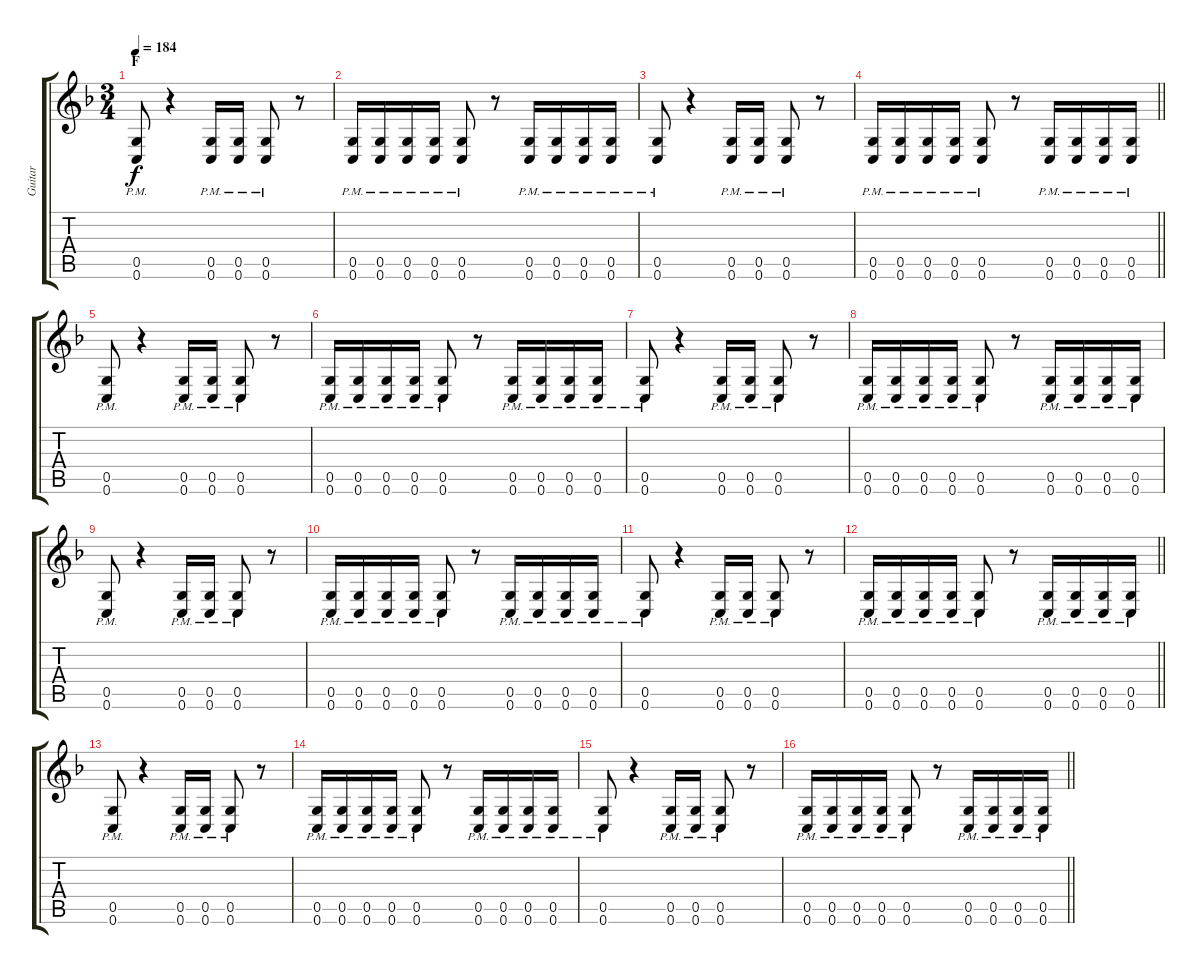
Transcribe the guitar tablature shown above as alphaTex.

\track ("Guitar" "Guitar") {instrument distortionguitar}
\staff {score tabs}
\tuning (D4 A3 F3 C3 G2 C2) {hide}
\ts (3 4)
\section ("" "F")
\tempo 184
\clef g2
\ks f
(0.5{pm} 0.6{pm}).8{dy f} r.4 (0.5{pm} 0.6{pm}).16 (0.5{pm} 0.6{pm}).16 (0.5{pm} 0.6{pm}).8 r.8 |
(0.5{pm} 0.6{pm}).16 (0.5{pm} 0.6{pm}).16 (0.5{pm} 0.6{pm}).16 (0.5{pm} 0.6{pm}).16 (0.5{pm} 0.6{pm}).8 r.8 (0.5{pm} 0.6{pm}).16 (0.5{pm} 0.6{pm}).16 (0.5{pm} 0.6{pm}).16 (0.5{pm} 0.6{pm}).16 |
(0.5{pm} 0.6{pm}).8 r.4 (0.5{pm} 0.6{pm}).16 (0.5{pm} 0.6{pm}).16 (0.5{pm} 0.6{pm}).8 r.8 |
\barLineRight lightlight
(0.5{pm} 0.6{pm}).16 (0.5{pm} 0.6{pm}).16 (0.5{pm} 0.6{pm}).16 (0.5{pm} 0.6{pm}).16 (0.5{pm} 0.6{pm}).8 r.8 (0.5{pm} 0.6{pm}).16 (0.5{pm} 0.6{pm}).16 (0.5{pm} 0.6{pm}).16 (0.5{pm} 0.6{pm}).16 |
(0.5{pm} 0.6{pm}).8 r.4 (0.5{pm} 0.6{pm}).16 (0.5{pm} 0.6{pm}).16 (0.5{pm} 0.6{pm}).8 r.8 |
(0.5{pm} 0.6{pm}).16 (0.5{pm} 0.6{pm}).16 (0.5{pm} 0.6{pm}).16 (0.5{pm} 0.6{pm}).16 (0.5{pm} 0.6{pm}).8 r.8 (0.5{pm} 0.6{pm}).16 (0.5{pm} 0.6{pm}).16 (0.5{pm} 0.6{pm}).16 (0.5{pm} 0.6{pm}).16 |
(0.5{pm} 0.6{pm}).8 r.4 (0.5{pm} 0.6{pm}).16 (0.5{pm} 0.6{pm}).16 (0.5{pm} 0.6{pm}).8 r.8 |
(0.5{pm} 0.6{pm}).16 (0.5{pm} 0.6{pm}).16 (0.5{pm} 0.6{pm}).16 (0.5{pm} 0.6{pm}).16 (0.5{pm} 0.6{pm}).8 r.8 (0.5{pm} 0.6{pm}).16 (0.5{pm} 0.6{pm}).16 (0.5{pm} 0.6{pm}).16 (0.5{pm} 0.6{pm}).16 |
(0.5{pm} 0.6{pm}).8 r.4 (0.5{pm} 0.6{pm}).16 (0.5{pm} 0.6{pm}).16 (0.5{pm} 0.6{pm}).8 r.8 |
(0.5{pm} 0.6{pm}).16 (0.5{pm} 0.6{pm}).16 (0.5{pm} 0.6{pm}).16 (0.5{pm} 0.6{pm}).16 (0.5{pm} 0.6{pm}).8 r.8 (0.5{pm} 0.6{pm}).16 (0.5{pm} 0.6{pm}).16 (0.5{pm} 0.6{pm}).16 (0.5{pm} 0.6{pm}).16 |
(0.5{pm} 0.6{pm}).8 r.4 (0.5{pm} 0.6{pm}).16 (0.5{pm} 0.6{pm}).16 (0.5{pm} 0.6{pm}).8 r.8 |
\barLineRight lightlight
(0.5{pm} 0.6{pm}).16 (0.5{pm} 0.6{pm}).16 (0.5{pm} 0.6{pm}).16 (0.5{pm} 0.6{pm}).16 (0.5{pm} 0.6{pm}).8 r.8 (0.5{pm} 0.6{pm}).16 (0.5{pm} 0.6{pm}).16 (0.5{pm} 0.6{pm}).16 (0.5{pm} 0.6{pm}).16 |
(0.5{pm} 0.6{pm}).8 r.4 (0.5{pm} 0.6{pm}).16 (0.5{pm} 0.6{pm}).16 (0.5{pm} 0.6{pm}).8 r.8 |
(0.5{pm} 0.6{pm}).16 (0.5{pm} 0.6{pm}).16 (0.5{pm} 0.6{pm}).16 (0.5{pm} 0.6{pm}).16 (0.5{pm} 0.6{pm}).8 r.8 (0.5{pm} 0.6{pm}).16 (0.5{pm} 0.6{pm}).16 (0.5{pm} 0.6{pm}).16 (0.5{pm} 0.6{pm}).16 |
(0.5{pm} 0.6{pm}).8 r.4 (0.5{pm} 0.6{pm}).16 (0.5{pm} 0.6{pm}).16 (0.5{pm} 0.6{pm}).8 r.8 |
\barLineRight lightlight
(0.5{pm} 0.6{pm}).16 (0.5{pm} 0.6{pm}).16 (0.5{pm} 0.6{pm}).16 (0.5{pm} 0.6{pm}).16 (0.5{pm} 0.6{pm}).8 r.8 (0.5{pm} 0.6{pm}).16 (0.5{pm} 0.6{pm}).16 (0.5{pm} 0.6{pm}).16 (0.5{pm} 0.6{pm}).16
